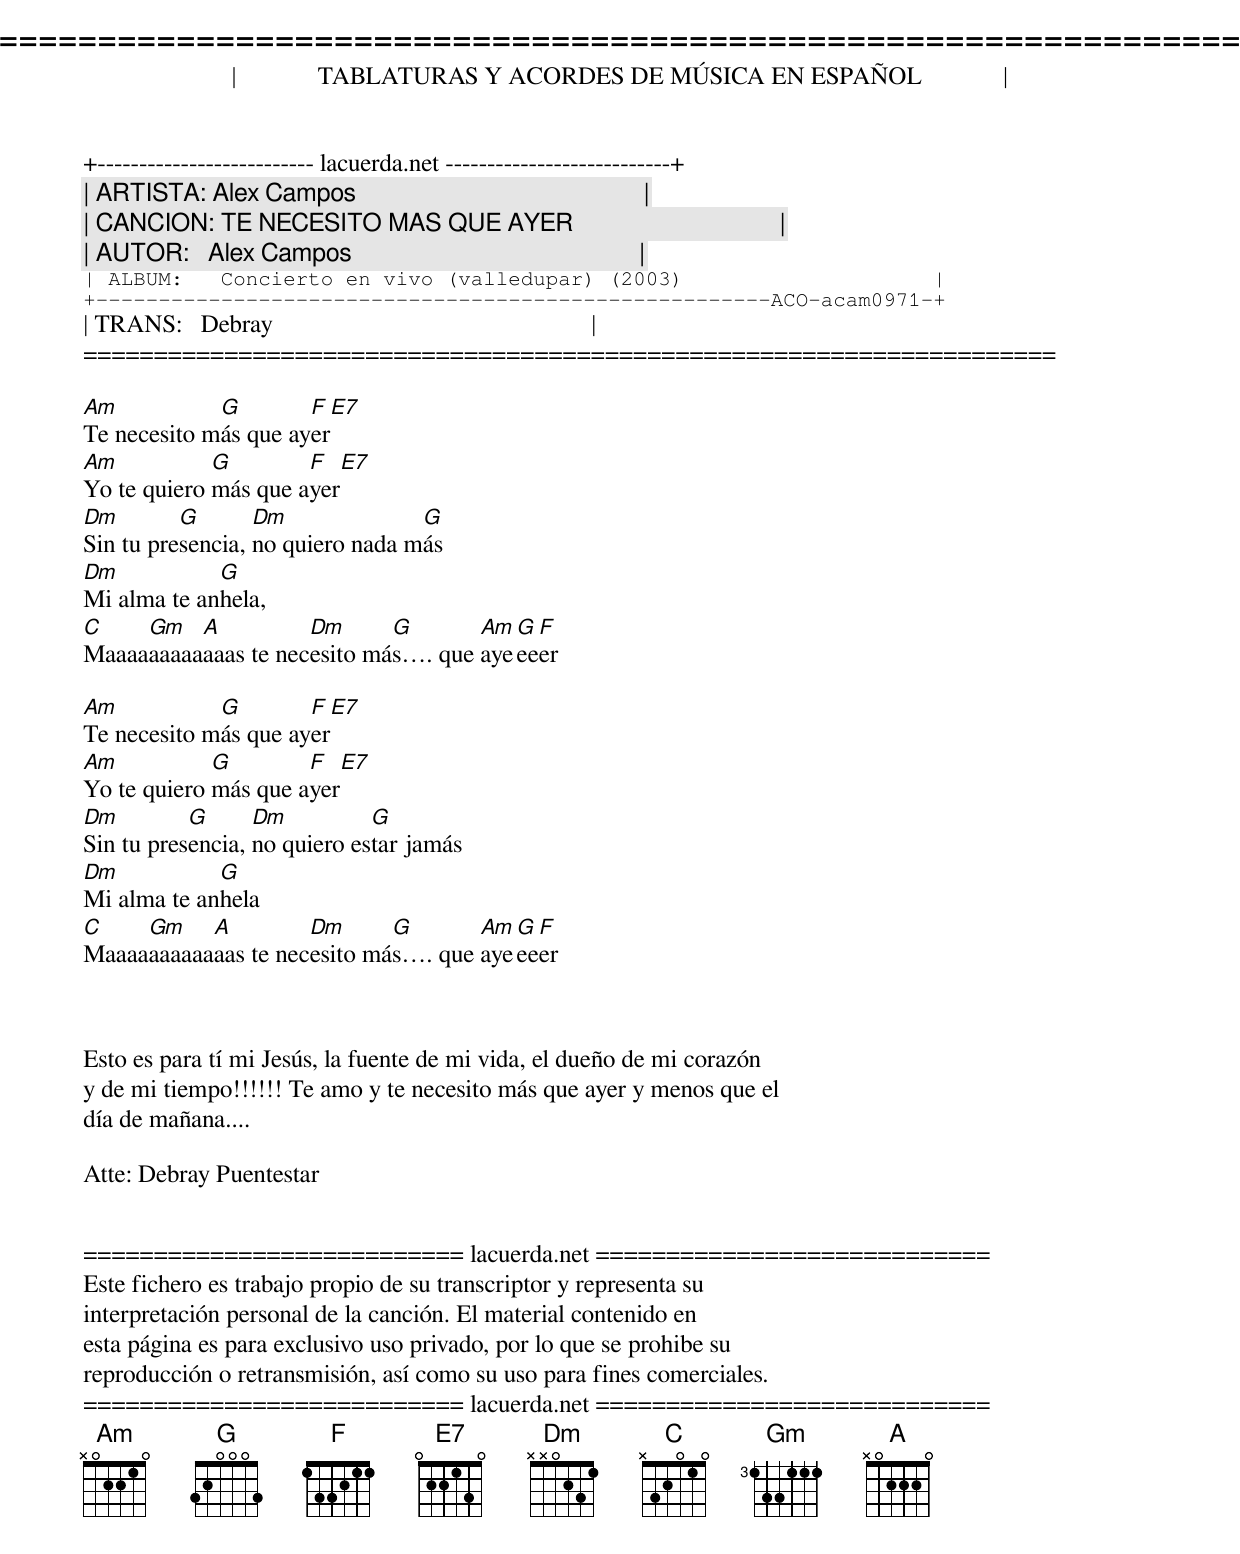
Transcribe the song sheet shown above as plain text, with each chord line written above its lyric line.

=====================================================================
|             TABLATURAS Y ACORDES DE MÚSICA EN ESPAÑOL             |
+-------------------------- lacuerda.net ---------------------------+
| ARTISTA: Alex Campos                                              |
| CANCION: TE NECESITO MAS QUE AYER                                 |
| AUTOR:   Alex Campos                                              |
| ALBUM:   Concierto en vivo (valledupar) (2003)                    |
+------------------------------------------------------ACO-acam0971-+
| TRANS:   Debray                                                   |
=====================================================================

Am           G        F     E7
Te necesito más que ayer
Am           G        F     E7
Yo te quiero más que ayer
Dm        G       Dm              G
Sin tu presencia, no quiero nada más
Dm           G
Mi alma te anhela,
C    Gm   A          Dm      G       Am G F
Maaaaaaaaaaaas te necesito más. que ayeeeer

Am           G        F     E7
Te necesito más que ayer
Am           G        F     E7
Yo te quiero más que ayer
Dm         G      Dm          G
Sin tu presencia, no quiero estar jamás
Dm           G
Mi alma te anhela
C    Gm    A         Dm      G       Am G F
Maaaaaaaaaaaas te necesito más. que ayeeeer



Esto es para tí mi Jesús, la fuente de mi vida, el dueño de mi corazón
y de mi tiempo!!!!!! Te amo y te necesito más que ayer y menos que el
día de mañana....

Atte: Debray Puentestar


=========================== lacuerda.net ============================
Este fichero es trabajo propio de su transcriptor y representa su
interpretación personal de la canción. El material contenido en
esta página es para exclusivo uso privado, por lo que se prohibe su
reproducción o retransmisión, así como su uso para fines comerciales.
=========================== lacuerda.net ============================
